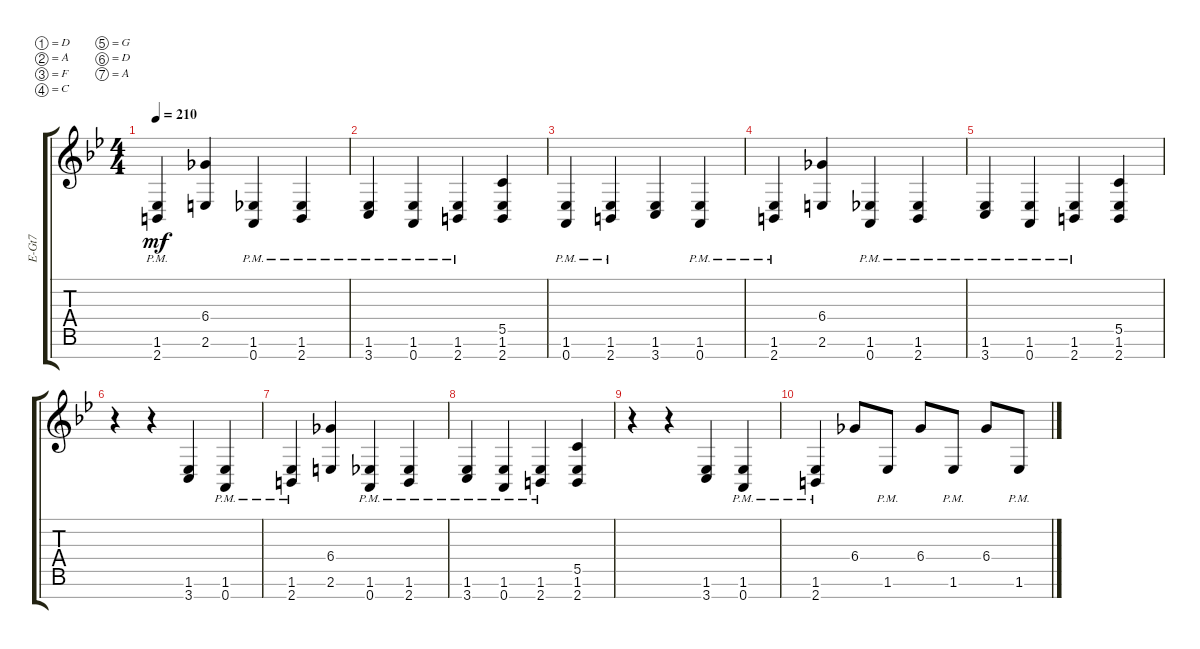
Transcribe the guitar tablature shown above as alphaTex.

\defaultSystemsLayout 4
\bracketExtendMode groupsimilarinstruments
\otherSystemsTrackNameOrientation horizontal
\track ("Travis" "E-Gt7") {instrument distortionguitar}
\staff {score tabs}
\tuning (D4 A3 F3 C3 G2 D2 A1)
\ts (4 4)
\tempo 210
\clef g2
\ks bb
(2.7{pm acc #} 1.6{pm acc forcenatural}).4{dy mf} (2.6{acc #} 6.4{acc b}).4 (0.7{pm acc forcenatural} 1.6{pm acc forcenatural}).4 (2.7{acc #} 1.6{pm acc forcenatural}).4 |
(1.6{acc forcenatural} 3.7{pm acc forcenatural}).4 (0.7{pm acc forcenatural} 1.6{pm acc forcenatural}).4 (1.6{pm acc forcenatural} 2.7{pm acc #}).4 (2.7{acc #} 1.6{acc forcenatural} 5.5{acc forcenatural}).4 |
(0.7{pm acc forcenatural} 1.6{pm acc forcenatural}).4 (2.7{pm acc #} 1.6{pm acc forcenatural}).4 (3.7{acc forcenatural} 1.6{acc forcenatural}).4 (0.7{pm acc forcenatural} 1.6{pm acc forcenatural}).4 |
(2.7{pm acc #} 1.6{pm acc forcenatural}).4 (2.6{acc #} 6.4{acc b}).4 (0.7{pm acc forcenatural} 1.6{pm acc forcenatural}).4 (2.7{acc #} 1.6{pm acc forcenatural}).4 |
(1.6{acc forcenatural} 3.7{pm acc forcenatural}).4 (0.7{pm acc forcenatural} 1.6{pm acc forcenatural}).4 (1.6{pm acc forcenatural} 2.7{pm acc #}).4 (2.7{acc #} 1.6{acc forcenatural} 5.5{acc forcenatural}).4 |
r.4 r.4 (3.7{acc forcenatural} 1.6{acc forcenatural}).4 (0.7{pm acc forcenatural} 1.6{pm acc forcenatural}).4 |
(2.7{pm acc #} 1.6{pm acc forcenatural}).4 (2.6{acc #} 6.4{acc b}).4 (0.7{pm acc forcenatural} 1.6{pm acc forcenatural}).4 (2.7{acc #} 1.6{pm acc forcenatural}).4 |
(1.6{acc forcenatural} 3.7{pm acc forcenatural}).4 (0.7{pm acc forcenatural} 1.6{pm acc forcenatural}).4 (1.6{pm acc forcenatural} 2.7{pm acc #}).4 (2.7{acc #} 1.6{acc forcenatural} 5.5{acc forcenatural}).4 |
r.4 r.4 (3.7{acc forcenatural} 1.6{acc forcenatural}).4 (0.7{pm acc forcenatural} 1.6{pm acc forcenatural}).4 |
(2.7{pm acc #} 1.6{pm acc forcenatural}).4 6.4{acc b}.8 1.6{pm acc forcenatural}.8 6.4{acc b}.8 1.6{pm acc forcenatural}.8 6.4{acc b}.8 1.6{pm acc forcenatural}.8
